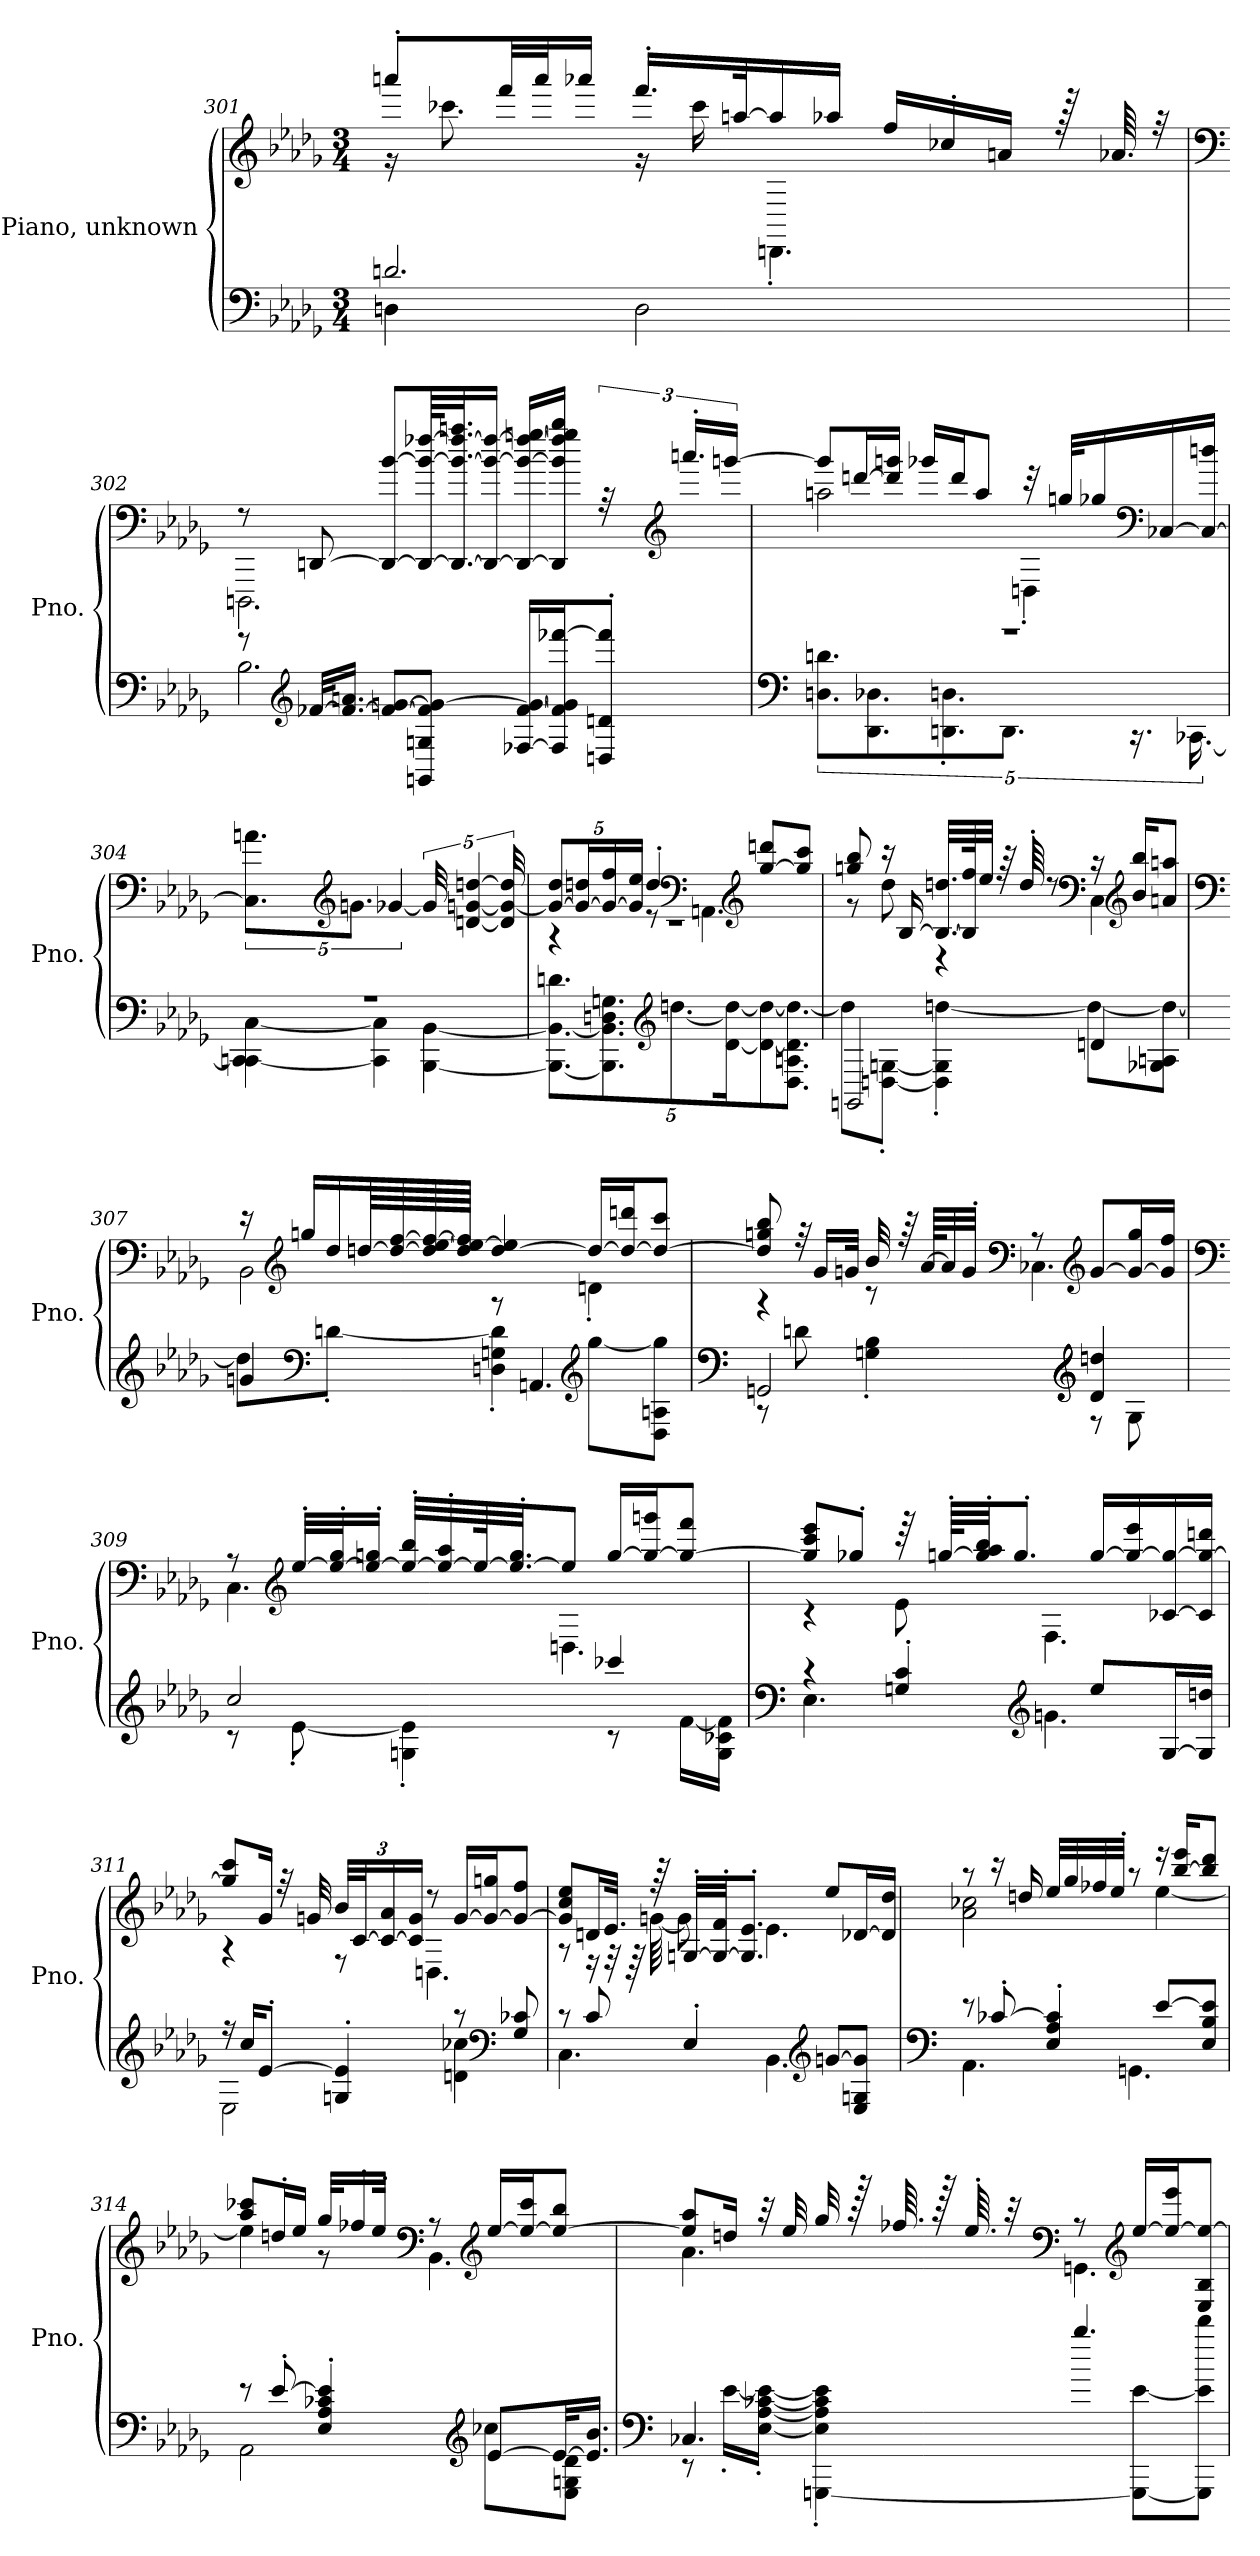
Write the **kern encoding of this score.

**kern	**kern
*part1	*part1
*staff2	*staff1
*I"Piano, unknown	*
*I'Pno.	*
!!LO:PB:g=z
*clefF4	*clefG2
*k[b-e-a-d-g-]	*k[b-e-a-d-g-]
*M3/4	*M3/4
=301	=301
*^	*^
2.dn/	4Dn\	8aaan'/L	16r
.	.	.	8.ccc-X\
.	.	32fff/LL	.
.	.	32aaa/J	.
.	.	16aaa-X/JJ	.
.	2D\	16.fff'/LL	16r
.	.	.	16ccc-\
.	.	[32aan/K	.
.	.	16aa/]	4.DDn'\
.	.	16aa-X/JJ	.
.	.	16ff/LL	.
.	.	16cc-X'/	.
.	.	16an/JJ	.
.	.	128r	.
.	.	64.a-X/	.
.	.	32r	.
!!LO:LB:g=z	!!
=302	=302	=302	=302
*	*	*clefF4	*
8r	2.B-\	8r	2.DDDn\
*clefG2	*	*	*
[32f-X/KLL	.	[8DDn/	.
16.f-/_ 16.an/JJ	.	.	.
8f-/_ [8gn/L	.	8DD/_ [8b-/L	.
8GGn/ 8Gn/ 8f-/] 8g/_J	.	64DD/_ 64b-/_ [64ff-X/KLL	.
.	.	32.DD/_ 32.b-/_ 32.ff-/_ 32.aan/J	.
.	.	16DD/_ 16b-/_ 16ff-/_JJ	.
[16F-X/ [16f-/ 16g/_LL	.	16DD/_ 16b-/_ 16ff-/_ [16ggn/LL	.
16F-/] 16f-/] 16g/] [16fff-X/J	.	16DD/] 16b-/] 16ff-/] 16gg/] 16bb-/JJ	.
8Dn/' 8dn/' 8fff-/]'J	.	48r	.
*	*	*clefG2	*
.	.	24.aaan'/LL	.
.	.	[24gggn/JJ	.
!!LO:LB:g=z	!!
=303	=303	=303	=303
*clefF4	*	*	*
2.r	10.Dn\ 10.dn\L	8ggg/L]	2aan\
.	.	[16dddn/L	.
.	10.DD-\ 10.D-X\	.	.
.	.	16ddd/] 16gggn/JJ	.
.	.	16ggg-X/LL	.
.	10.DDn\' 10.Dn\'	.	.
.	.	16ddd/J	.
.	.	8aa/J	.
.	10.DD\J	.	.
.	.	32r	4Dn'\
.	.	32ggn/KLL	.
.	.	16gg-X/	.
.	20.r	.	.
*	*	*clefF4	*
.	.	[16C-X/	.
.	[20.CC-X\	.	.
.	.	16C-/_ 16ddn/JJ	.
*	*	*v	*v
=304	=304	=304
2.r	4CC-\] [4CCn\ [4C\	10.C-\] 10.an\L
*	*	*clefG2
.	.	10.gn\J
.	4CC\] 4C\]	.
.	.	[5g-X/
.	[4BBB-\ [4BB-\	40g-/]
.	.	[5dn/ [5gn/ [5ddn/
.	.	40d/] 40g/_ 40dd/]
!!LO:LB:g=z
=305	=305	=305
*	*Xbrackettup	*Xbrackettup
*	*	*^
2.r	10.BBB-\_ 10.BB-\_ 10.dn\L	10g/_ 10dd-/L	4r
.	.	20g/_ 20ddn/L	.
.	10.BBB-\] 10.BB-\] 10.Dn\ 10.Gn\	20g/_ 20ff/	.
.	.	20g/] 20ee-/JJ	.
.	.	4dd'/	8r
*clefG2	*	*	*
.	[10.ddn\	.	.
*	*	*clefF4	*
.	.	.	4.AAn\
.	[20d\ 20dd\_	.	.
*	*	*clefG2	*
.	10d\_ 10dd\_	[8gg-/ 8dddn/L	.
.	10.D\ 10.An\ 10.d\] 10.dd\_J	.	.
.	.	8gg-/] 8ccc/J	.
=306	=306	=306	=306
2GGn/	8dd\L]	8ggn/ 8bb-/	8r
.	[8Dn\' [8Gn\'J	16r	8dd-\
.	.	[16B-/	.
.	4D\]' 4G\]' [4ddn\'	32.B-/_ 32.ddn/LLL	4r
.	.	64B-/] 64ff/K	.
.	.	32ee-/JJJ	.
.	.	64r	.
.	.	64dd'/	.
.	.	8r	.
*	*	*clefF4	*
4dn/	8dd\L_	16r	4C\
*	*	*clefG2	*
.	.	16b-/ 16bb-/KL	.
.	8G-X\ 8An\ 8dd\_J	8an/ 8aan/J	.
!!LO:LB:g=z	!!
=307	=307	=307	=307
*	*	*clefF4	*
4gn/	8dd\L]	16r	2BB-\
*	*	*clefG2	*
.	.	16ggn/LL	.
*clefF4	*	*	*
.	[8dn'\J	16dd-/	.
.	.	[64ddn/LL	.
.	.	64dd/_ [64ff/	.
.	.	64dd/] [64ee-/ 64ff/_	.
.	.	64dd/ 64ee-/_ 64ff/]JJJJ	.
8r	4Dn\' 4Gn\' 4d\]'	[4dd/ 4ee-/]	.
4.AAn/	.	.	.
*clefG2	*	*	*
.	[8gg-\L	16dd/LL_	4dn'\
.	.	16dd/_ 16dddn/J	.
.	8D\ 8An\ 8gg-\]J	8dd/_ 8ccc/J	.
!!LO:LB:g=z	!!
=308	=308	=308	=308
*clefF4	*	*	*
2GGn/	8r	8dd/] 8ggn/ 8bb-/	4r
.	8dn\	32r	.
.	.	16g-/LL	.
.	.	32gn/JJk	.
.	4Gn\' 4B-\'	32b-/	8r
.	.	64r	.
.	.	[64a-/KLLL	.
.	.	32a-/]	.
.	.	32g'/JJJ	.
*	*	*clefF4	*
.	.	8r	4.C-X\
*clefG2	*	*clefG2	*
4d/ 4ddn/	8r	[8g/L	.
.	8G\	16g/_ 16gg/L	.
.	.	16g/] 16ff/JJ	.
!!LO:PB:g=z	!!
=309	=309	=309	=309
*	*	*clefF4	*
2cc/	8r	8r	4.C\
*	*	*clefG2	*
.	[8e-'\	[32ee-'/LLL	.
.	.	32ee-/_' 32gg-/'J	.
.	.	16ee-/_' 16ggn/'JJ	.
.	4Gn\' 4e-\]'	32ee-/_' 32bb-/'LLL	.
.	.	32ee-/_' 32aa-/'	.
.	.	64ee-/K_	.
.	.	32.ee-/_' 32.gg/'JJ	.
.	.	8ee-/J]	4.Dn\
4ccc-X/	8r	[16gg/LL	.
.	.	16gg/_ 16gggn/J	.
.	[16f\LL	8gg/_ 8fff/J	.
.	16G\ 16c-X\ 16f\]JJ	.	.
=310	=310	=310	=310
*clefF4	*	*	*
4r	4.E-\	8gg/] 8ccc/ 8eee-/L	4r
.	.	8gg-X'/J	.
4Gn/' 4c/'	.	64r	8e-\
.	.	[64ggn'/KLLL	.
.	.	32gg/]' 32aa-/' 32bb-/'JJ	.
.	.	8.gg'/J	.
*clefG2	*	*	*
.	4.gn\	.	4.F\
8ee-/L	.	[16gg/LL	.
.	.	16gg/_ 16eee-/	.
[16G/L	.	[16c-X/ 16gg/_	.
16G/] 16ddn/JJ	.	16c-/] 16gg/_ 16dddn/JJ	.
!!LO:LB:g=z	!!
=311	=311	=311	=311
16r	2E-\	8gg/] 8ccc/L	4r
16cc/KL	.	.	.
[8e-'/J	.	16g-/Jk	.
.	.	32r	.
.	.	32gn/	.
4Gn/' 4e-/]'	.	48b-/LLL	8r
.	.	[48c/J	.
.	.	24c/_ 24a-/	.
.	.	24c/] 24g/JJ	.
.	.	8r	4.Dn\
8r	4dn\ 4cc-X\	[16g/LL	.
.	.	16g/_ 16ggn/J	.
*clefF4	*	*	*
8G/ 8c-X/	.	8g/_ 8ff/J	.
=312	=312	=312	=312
8r	4.C\	8g/] 8cc/ 8ee-/L	8r
8c/	.	16dn/L	16r
.	.	32.e-/JJk	32r
.	.	.	64r
.	.	64r	[64gn\
4E-'/	.	[32Gn'/LLL	8g\]
.	.	32G/_' 32f/'JJ	.
.	.	8.G/]' 8.e-/'J	.
.	4.BB-\	.	4.e-\
*clefG2	*	*	*
[8gn/L	.	8ee-/L	.
8E-/ 8Gn/ 8g/]J	.	[16d-X/L	.
.	.	16d-/] 16dd-/JJ	.
!!LO:LB:g=z	!!
=313	=313	=313	=313
*clefF4	*	*	*
8r	4.AA-\	8r	2a-\ 2cc-X\
[8c-X'/	.	16r	.
.	.	16ddn/	.
4E-/' 4A-/' 4c-/]'	.	32ee-/LLL	.
.	.	32gg-/	.
.	.	32ff-X/	.
.	.	32ee-'/JJJ	.
.	4.GGn\	8r	.
[8e-/L	.	16r	[4ee-\
.	.	[16bb-/ 16eee-/KL	.
8E-/ 8B-/ 8e-/]J	.	8bb-/] 8ddd-/J	.
=314	=314	=314	=314
8r	2AA-\	8aa-/ 8ccc-X/L	4ee-\]
[8e-'/	.	16ddn'/L	.
.	.	16ee-/JJ	.
4E-/' 4A-/' 4c-X/' 4e-/]'	.	32gg-/KLL	8r
.	.	16ff-X'/	.
.	.	32ee-'/JJk	.
*	*	*clefF4	*
.	.	8r	4.BB-\
*clefG2	*	*clefG2	*
[8e-/L	8cc-X\L	[16ee-/LL	.
.	.	16ee-/_ 16ccc-/J	.
32e-/KL_	8E-\ 8Gn\ 8d-\J	8ee-/_ 8bb-/J	.
16.e-/] 16.b-/JJ	.	.	.
!!LO:LB:g=z	!!
=315	=315	=315	=315
*clefF4	*	*	*
4.C-X/	8r	8ee-/] 8aa-/L	4.a-\
.	[16e-'\LL	16ddn/Jk	.
.	[16E-\' [16A-\' [16c-X\' 16e-\_'JJ	32r	.
.	.	32ee-/	.
.	[4GGGn\' 4E-\]' 4A-\]' 4c-\]' 4e-\]'	32gg-/	.
.	.	128r	.
.	.	64.ff-X/	.
.	.	128r	.
.	.	64.ee-'/	.
.	.	32r	.
*	*	*clefF4	*
4.bb-/	.	8r	4.GGn\
*	*	*clefG2	*
.	8GGG\_ [8e-\L	[16ee-/LL	.
.	.	16ee-/_ 16eee-/J	.
.	8GGG\] 8e-\] 8ddd-\J	8E-/ 8B-/ 8ee-/_J	.
*v	*v	*	*
*	*v	*v
=	=
*-	*-
